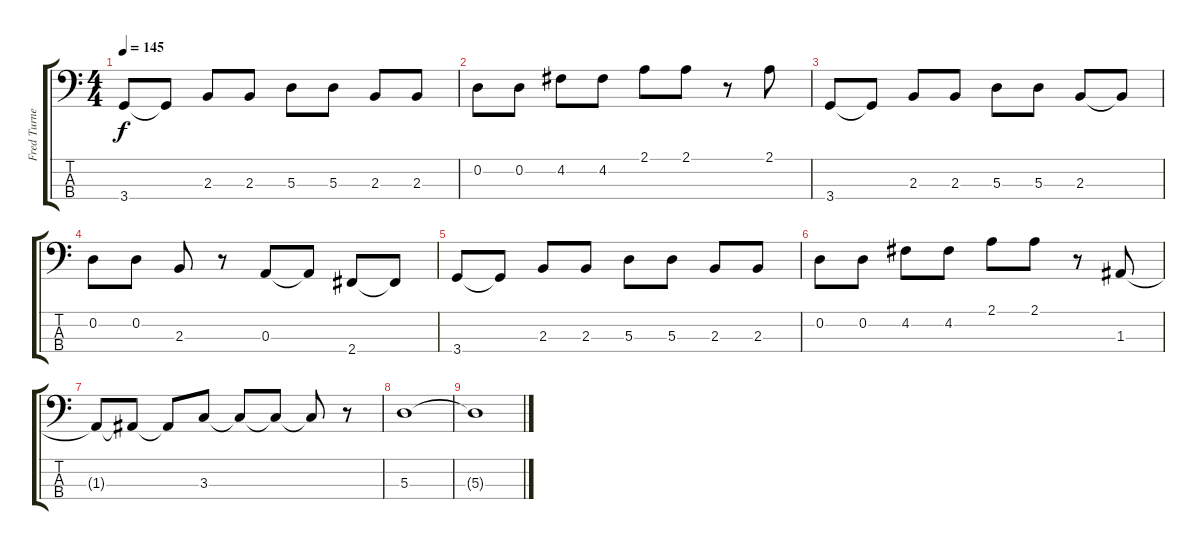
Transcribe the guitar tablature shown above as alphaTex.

\track ("Fred Turner" "Fred Turne") {instrument electricbassfinger}
\staff {score tabs}
\tuning (G2 D2 A1 E1) {hide}
\ts (4 4)
\tempo 145
\clef f4
\ks c
3.4.8{dy f} 3.4{t}.8 2.3.8 2.3.8 5.3.8 5.3.8 2.3.8 2.3.8 |
0.2.8 0.2.8 4.2.8 4.2.8 2.1.8 2.1.8 r.8 2.1.8 |
3.4.8 3.4{t}.8 2.3.8 2.3.8 5.3.8 5.3.8 2.3.8 2.3{t}.8 |
0.2.8 0.2.8 2.3.8 r.8 0.3.8 0.3{t}.8 2.4.8 2.4{t}.8 |
3.4.8 3.4{t}.8 2.3.8 2.3.8 5.3.8 5.3.8 2.3.8 2.3.8 |
0.2.8 0.2.8 4.2.8 4.2.8 2.1.8 2.1.8 r.8 1.3.8 |
1.3{t}.8 1.3{t}.8 1.3{t}.8 3.3.8 3.3{t}.8 3.3{t}.8 3.3{t}.8 r.8 |
5.3.1 |
5.3{t}.1
